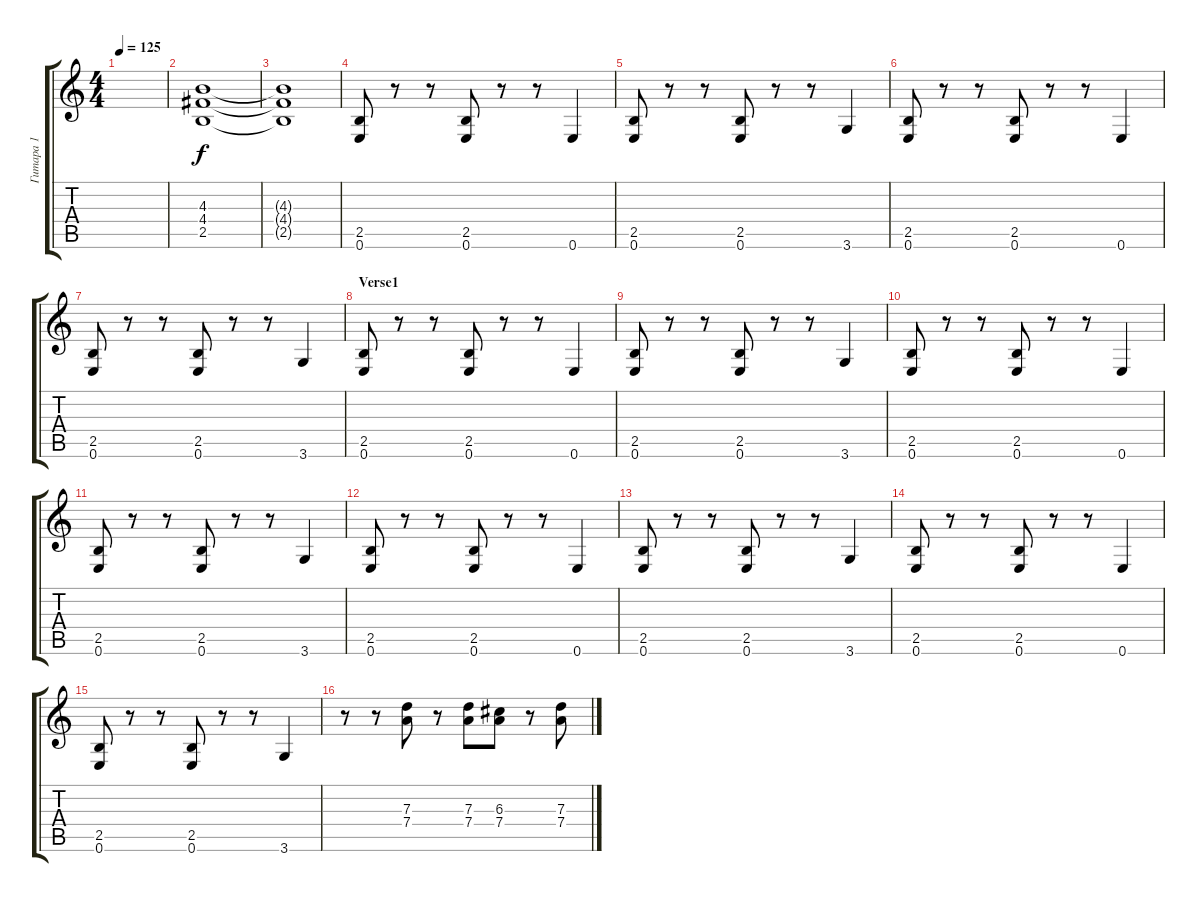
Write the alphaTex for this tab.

\track ("Гитара 1" "Гитара 1") {instrument distortionguitar}
\staff {score tabs}
\tuning (E4 B3 G3 D3 A2 E2) {hide}
\ts (4 4)
\tempo 125
\clef g2
\ks c
|
(4.3 4.4 2.5).1 |
(4.3{t} 4.4{t} 2.5{t}).1 |
(2.5 0.6).8 r.8 r.8 (2.5 0.6).8 r.8 r.8 0.6.4 |
(2.5 0.6).8 r.8 r.8 (2.5 0.6).8 r.8 r.8 3.6.4 |
(2.5 0.6).8 r.8 r.8 (2.5 0.6).8 r.8 r.8 0.6.4 |
(2.5 0.6).8 r.8 r.8 (2.5 0.6).8 r.8 r.8 3.6.4 |
\section ("" "Verse1")
(2.5 0.6).8 r.8 r.8 (2.5 0.6).8 r.8 r.8 0.6.4 |
(2.5 0.6).8 r.8 r.8 (2.5 0.6).8 r.8 r.8 3.6.4 |
(2.5 0.6).8 r.8 r.8 (2.5 0.6).8 r.8 r.8 0.6.4 |
(2.5 0.6).8 r.8 r.8 (2.5 0.6).8 r.8 r.8 3.6.4 |
(2.5 0.6).8 r.8 r.8 (2.5 0.6).8 r.8 r.8 0.6.4 |
(2.5 0.6).8 r.8 r.8 (2.5 0.6).8 r.8 r.8 3.6.4 |
(2.5 0.6).8 r.8 r.8 (2.5 0.6).8 r.8 r.8 0.6.4 |
(2.5 0.6).8 r.8 r.8 (2.5 0.6).8 r.8 r.8 3.6.4 |
r.8 r.8 (7.3 7.4).8 r.8 (7.3 7.4).8 (6.3 7.4).8 r.8 (7.3 7.4).8
